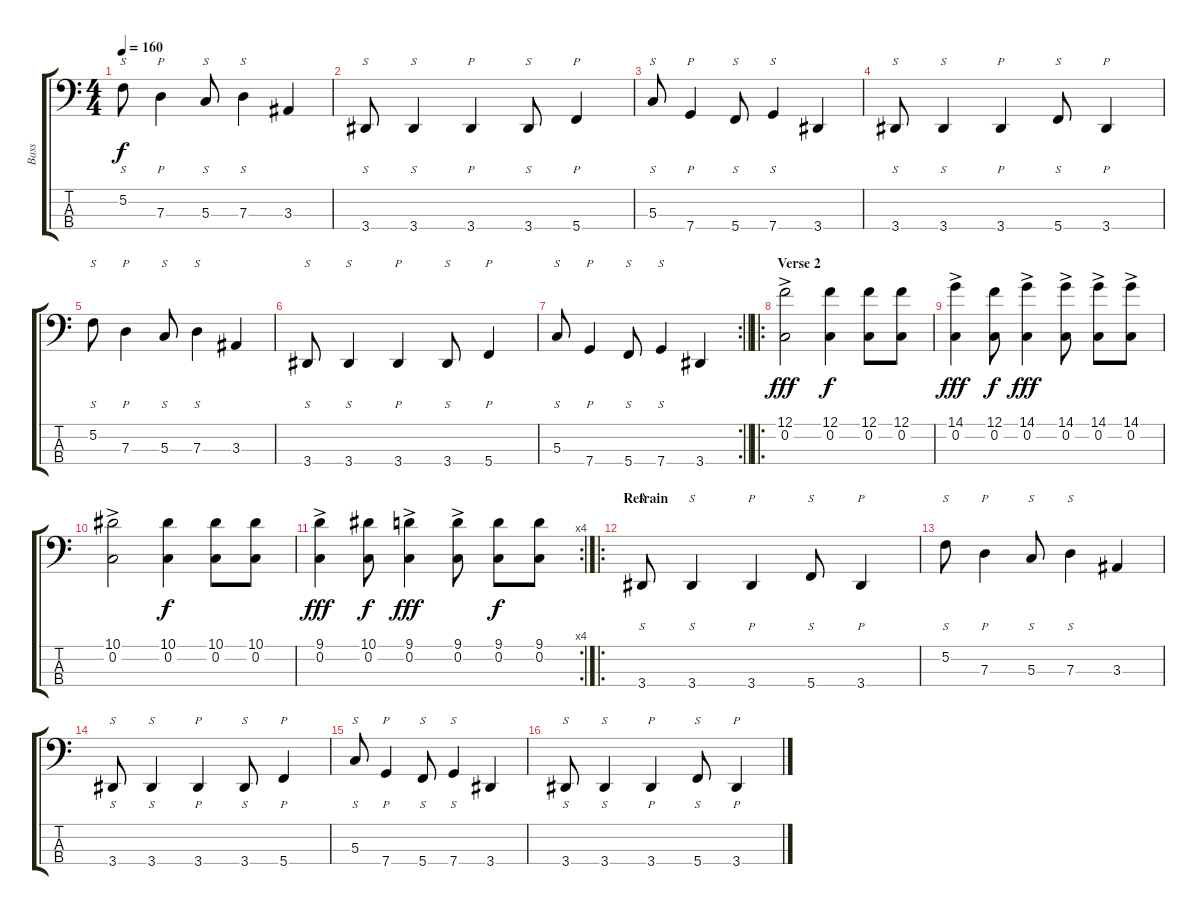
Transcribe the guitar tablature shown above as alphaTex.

\track ("Bass" "Bass") {instrument electricbasspick}
\staff {score tabs}
\tuning (F2 C2 G1 C1) {hide}
\ts (4 4)
\tempo 160
\clef f4
\ks c
5.2.8{s dy f} 7.3.4{p} 5.3.8{s} 7.3.4{s} 3.3.4 |
3.4.8{s} 3.4.4{s} 3.4.4{p} 3.4.8{s} 5.4.4{p} |
5.3.8{s} 7.4.4{p} 5.4.8{s} 7.4.4{s} 3.4.4 |
3.4.8{s} 3.4.4{s} 3.4.4{p} 5.4.8{s} 3.4.4{p} |
5.2.8{s} 7.3.4{p} 5.3.8{s} 7.3.4{s} 3.3.4 |
3.4.8{s} 3.4.4{s} 3.4.4{p} 3.4.8{s} 5.4.4{p} |
\rc 2
\barLineRight lightlight
5.3.8{s} 7.4.4{p} 5.4.8{s} 7.4.4{s} 3.4.4 |
\ro
\section ("" "Verse 2")
(12.1{ac} 0.2).2{dy fff} (12.1 0.2).4{dy f} (12.1 0.2).8 (12.1 0.2).8 |
(14.1{ac} 0.2).4{dy fff} (12.1 0.2).8{dy f} (14.1{ac} 0.2).4{dy fff} (14.1{ac} 0.2).8 (14.1{ac} 0.2).8 (14.1{ac} 0.2).8 |
(10.1{ac} 0.2).2 (10.1 0.2).4{dy f} (10.1 0.2).8 (10.1 0.2).8 |
\rc 4
(9.1{ac} 0.2).4{dy fff} (10.1 0.2).8{dy f} (9.1{ac} 0.2).4{dy fff} (9.1{ac} 0.2).8 (9.1 0.2).8{dy f} (9.1 0.2).8 |
\ro
\section ("" "Refrain")
3.4.8{s} 3.4.4{s} 3.4.4{p} 5.4.8{s} 3.4.4{p} |
5.2.8{s} 7.3.4{p} 5.3.8{s} 7.3.4{s} 3.3.4 |
3.4.8{s} 3.4.4{s} 3.4.4{p} 3.4.8{s} 5.4.4{p} |
5.3.8{s} 7.4.4{p} 5.4.8{s} 7.4.4{s} 3.4.4 |
3.4.8{s} 3.4.4{s} 3.4.4{p} 5.4.8{s} 3.4.4{p}
